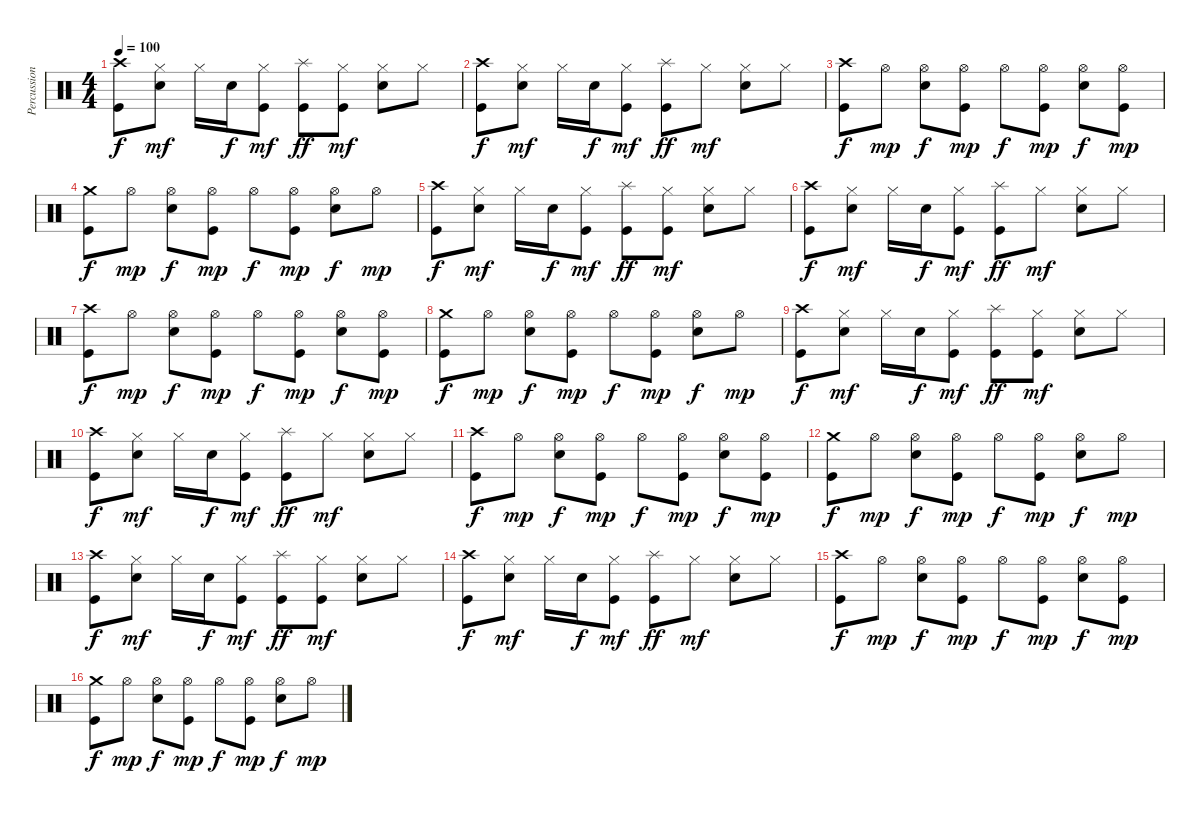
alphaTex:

\track ("Percussion" "Percussion") {instrument percussion}
\staff {score}
\articulation defaults
\ts (4 4)
\tempo 100
\clef neutral
\ks c
("Crash high (hit)" "Kick (hit)").8{dy f} ("Hi-Hat (closed)" "Electric Snare (hit)").8{dy mf} "Hi-Hat (closed)".16 "Electric Snare (hit)".16{dy f} ("Hi-Hat (closed)" "Kick (hit)").8{dy mf} ("Splash (hit)" "Kick (hit)").8{dy ff} ("Hi-Hat (closed)" "Kick (hit)").8{dy mf} ("Hi-Hat (closed)" "Electric Snare (hit)").8 "Hi-Hat (closed)".8 |
("Crash high (hit)" "Kick (hit)").8{dy f} ("Hi-Hat (closed)" "Electric Snare (hit)").8{dy mf} "Hi-Hat (closed)".16 "Electric Snare (hit)".16{dy f} ("Hi-Hat (closed)" "Kick (hit)").8{dy mf} ("Splash (hit)" "Kick (hit)").8{dy ff} "Hi-Hat (closed)".8{dy mf} ("Hi-Hat (closed)" "Electric Snare (hit)").8 "Hi-Hat (closed)".8 |
("Crash high (hit)" "Kick (hit)").8{dy f} "Hi-Hat (open)".8{dy mp} ("Hi-Hat (open)" "Electric Snare (hit)").8{dy f} ("Hi-Hat (open)" "Kick (hit)").8{dy mp} "Hi-Hat (open)".8{dy f} ("Hi-Hat (open)" "Kick (hit)").8{dy mp} ("Hi-Hat (open)" "Electric Snare (hit)").8{dy f} ("Hi-Hat (open)" "Kick (hit)").8{dy mp} |
("Crash medium (hit)" "Kick (hit)").8{dy f} "Hi-Hat (open)".8{dy mp} ("Hi-Hat (open)" "Electric Snare (hit)").8{dy f} ("Hi-Hat (open)" "Kick (hit)").8{dy mp} "Hi-Hat (open)".8{dy f} ("Hi-Hat (open)" "Kick (hit)").8{dy mp} ("Hi-Hat (open)" "Electric Snare (hit)").8{dy f} "Hi-Hat (open)".8{dy mp} |
("Crash high (hit)" "Kick (hit)").8{dy f} ("Hi-Hat (closed)" "Electric Snare (hit)").8{dy mf} "Hi-Hat (closed)".16 "Electric Snare (hit)".16{dy f} ("Hi-Hat (closed)" "Kick (hit)").8{dy mf} ("Splash (hit)" "Kick (hit)").8{dy ff} ("Hi-Hat (closed)" "Kick (hit)").8{dy mf} ("Hi-Hat (closed)" "Electric Snare (hit)").8 "Hi-Hat (closed)".8 |
("Crash high (hit)" "Kick (hit)").8{dy f} ("Hi-Hat (closed)" "Electric Snare (hit)").8{dy mf} "Hi-Hat (closed)".16 "Electric Snare (hit)".16{dy f} ("Hi-Hat (closed)" "Kick (hit)").8{dy mf} ("Splash (hit)" "Kick (hit)").8{dy ff} "Hi-Hat (closed)".8{dy mf} ("Hi-Hat (closed)" "Electric Snare (hit)").8 "Hi-Hat (closed)".8 |
("Crash high (hit)" "Kick (hit)").8{dy f} "Hi-Hat (open)".8{dy mp} ("Hi-Hat (open)" "Electric Snare (hit)").8{dy f} ("Hi-Hat (open)" "Kick (hit)").8{dy mp} "Hi-Hat (open)".8{dy f} ("Hi-Hat (open)" "Kick (hit)").8{dy mp} ("Hi-Hat (open)" "Electric Snare (hit)").8{dy f} ("Hi-Hat (open)" "Kick (hit)").8{dy mp} |
("Crash medium (hit)" "Kick (hit)").8{dy f} "Hi-Hat (open)".8{dy mp} ("Hi-Hat (open)" "Electric Snare (hit)").8{dy f} ("Hi-Hat (open)" "Kick (hit)").8{dy mp} "Hi-Hat (open)".8{dy f} ("Hi-Hat (open)" "Kick (hit)").8{dy mp} ("Hi-Hat (open)" "Electric Snare (hit)").8{dy f} "Hi-Hat (open)".8{dy mp} |
("Crash high (hit)" "Kick (hit)").8{dy f} ("Hi-Hat (closed)" "Electric Snare (hit)").8{dy mf} "Hi-Hat (closed)".16 "Electric Snare (hit)".16{dy f} ("Hi-Hat (closed)" "Kick (hit)").8{dy mf} ("Splash (hit)" "Kick (hit)").8{dy ff} ("Hi-Hat (closed)" "Kick (hit)").8{dy mf} ("Hi-Hat (closed)" "Electric Snare (hit)").8 "Hi-Hat (closed)".8 |
("Crash high (hit)" "Kick (hit)").8{dy f} ("Hi-Hat (closed)" "Electric Snare (hit)").8{dy mf} "Hi-Hat (closed)".16 "Electric Snare (hit)".16{dy f} ("Hi-Hat (closed)" "Kick (hit)").8{dy mf} ("Splash (hit)" "Kick (hit)").8{dy ff} "Hi-Hat (closed)".8{dy mf} ("Hi-Hat (closed)" "Electric Snare (hit)").8 "Hi-Hat (closed)".8 |
("Crash high (hit)" "Kick (hit)").8{dy f} "Hi-Hat (open)".8{dy mp} ("Hi-Hat (open)" "Electric Snare (hit)").8{dy f} ("Hi-Hat (open)" "Kick (hit)").8{dy mp} "Hi-Hat (open)".8{dy f} ("Hi-Hat (open)" "Kick (hit)").8{dy mp} ("Hi-Hat (open)" "Electric Snare (hit)").8{dy f} ("Hi-Hat (open)" "Kick (hit)").8{dy mp} |
("Crash medium (hit)" "Kick (hit)").8{dy f} "Hi-Hat (open)".8{dy mp} ("Hi-Hat (open)" "Electric Snare (hit)").8{dy f} ("Hi-Hat (open)" "Kick (hit)").8{dy mp} "Hi-Hat (open)".8{dy f} ("Hi-Hat (open)" "Kick (hit)").8{dy mp} ("Hi-Hat (open)" "Electric Snare (hit)").8{dy f} "Hi-Hat (open)".8{dy mp} |
("Crash high (hit)" "Kick (hit)").8{dy f} ("Hi-Hat (closed)" "Electric Snare (hit)").8{dy mf} "Hi-Hat (closed)".16 "Electric Snare (hit)".16{dy f} ("Hi-Hat (closed)" "Kick (hit)").8{dy mf} ("Splash (hit)" "Kick (hit)").8{dy ff} ("Hi-Hat (closed)" "Kick (hit)").8{dy mf} ("Hi-Hat (closed)" "Electric Snare (hit)").8 "Hi-Hat (closed)".8 |
("Crash high (hit)" "Kick (hit)").8{dy f} ("Hi-Hat (closed)" "Electric Snare (hit)").8{dy mf} "Hi-Hat (closed)".16 "Electric Snare (hit)".16{dy f} ("Hi-Hat (closed)" "Kick (hit)").8{dy mf} ("Splash (hit)" "Kick (hit)").8{dy ff} "Hi-Hat (closed)".8{dy mf} ("Hi-Hat (closed)" "Electric Snare (hit)").8 "Hi-Hat (closed)".8 |
("Crash high (hit)" "Kick (hit)").8{dy f} "Hi-Hat (open)".8{dy mp} ("Hi-Hat (open)" "Electric Snare (hit)").8{dy f} ("Hi-Hat (open)" "Kick (hit)").8{dy mp} "Hi-Hat (open)".8{dy f} ("Hi-Hat (open)" "Kick (hit)").8{dy mp} ("Hi-Hat (open)" "Electric Snare (hit)").8{dy f} ("Hi-Hat (open)" "Kick (hit)").8{dy mp} |
("Crash medium (hit)" "Kick (hit)").8{dy f} "Hi-Hat (open)".8{dy mp} ("Hi-Hat (open)" "Electric Snare (hit)").8{dy f} ("Hi-Hat (open)" "Kick (hit)").8{dy mp} "Hi-Hat (open)".8{dy f} ("Hi-Hat (open)" "Kick (hit)").8{dy mp} ("Hi-Hat (open)" "Electric Snare (hit)").8{dy f} "Hi-Hat (open)".8{dy mp}
